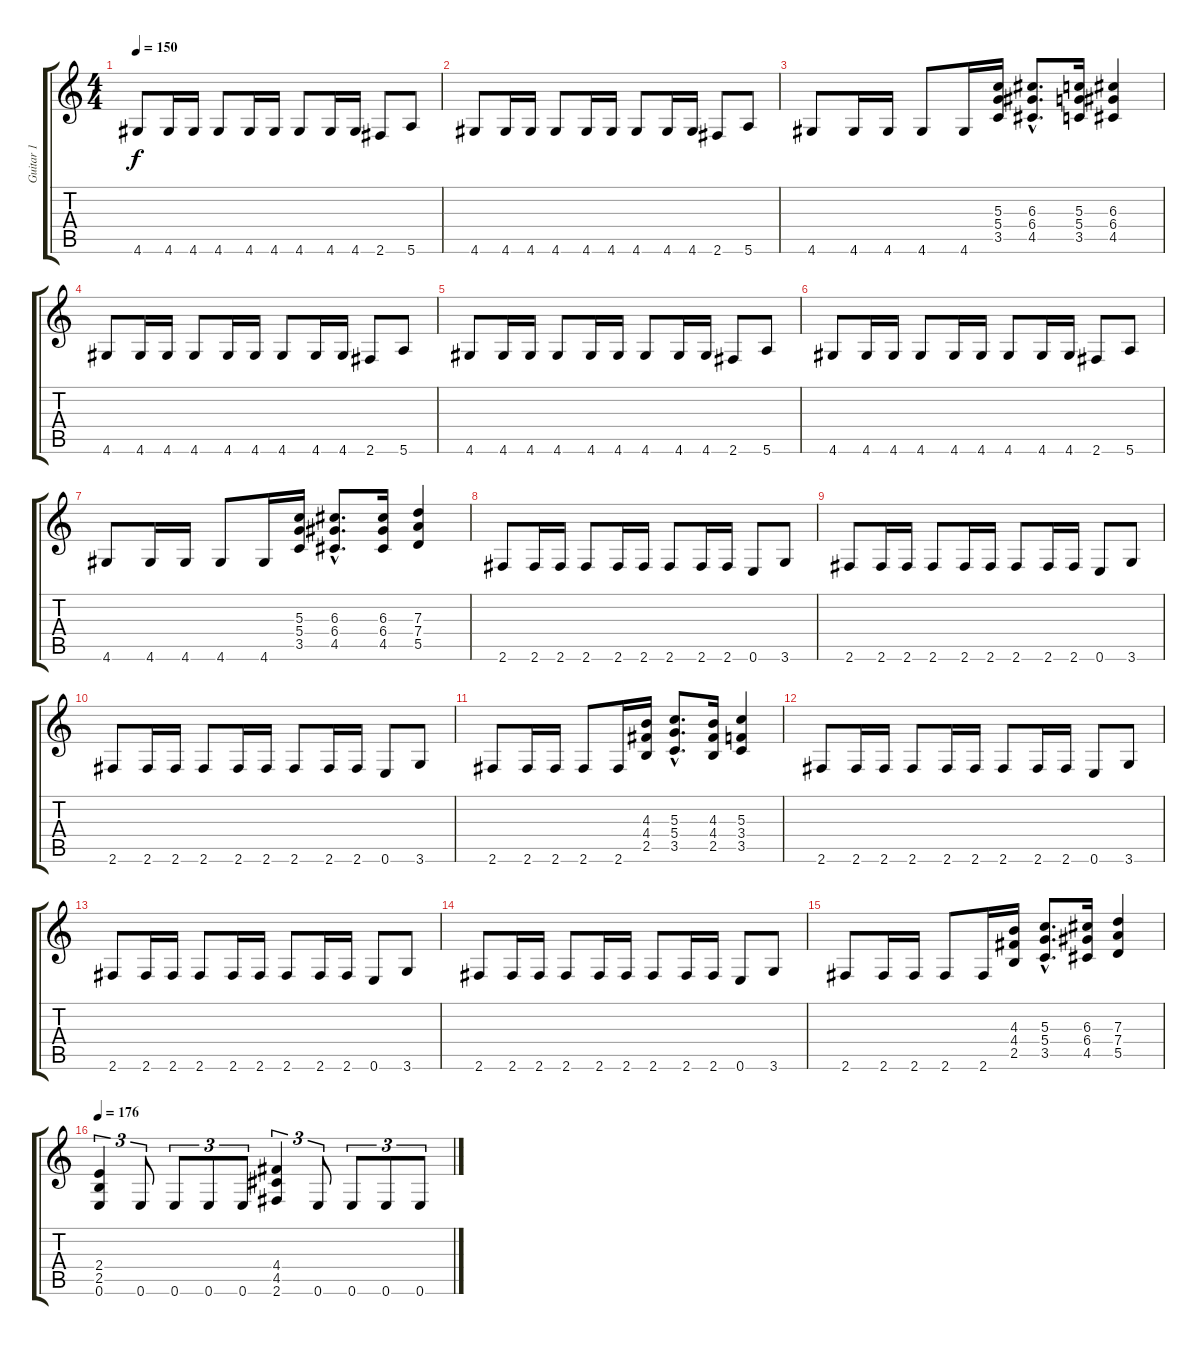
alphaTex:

\track ("Guitar 1" "Guitar 1") {instrument distortionguitar}
\staff {score tabs}
\tuning (E4 B3 G3 D3 A2 E2) {hide}
\ts (4 4)
\tempo 150
\clef g2
\ks c
4.6.8{dy f} 4.6.16 4.6.16 4.6.8 4.6.16 4.6.16 4.6.8 4.6.16 4.6.16 2.6.8 5.6.8 |
4.6.8 4.6.16 4.6.16 4.6.8 4.6.16 4.6.16 4.6.8 4.6.16 4.6.16 2.6.8 5.6.8 |
4.6.8 4.6.16 4.6.16 4.6.8 4.6.16 (5.3 5.4 3.5).16 (6.3{hac} 6.4{hac} 4.5{hac}).8{d} (5.3 5.4 3.5).16 (6.3 6.4 4.5).4 |
4.6.8 4.6.16 4.6.16 4.6.8 4.6.16 4.6.16 4.6.8 4.6.16 4.6.16 2.6.8 5.6.8 |
4.6.8 4.6.16 4.6.16 4.6.8 4.6.16 4.6.16 4.6.8 4.6.16 4.6.16 2.6.8 5.6.8 |
4.6.8 4.6.16 4.6.16 4.6.8 4.6.16 4.6.16 4.6.8 4.6.16 4.6.16 2.6.8 5.6.8 |
4.6.8 4.6.16 4.6.16 4.6.8 4.6.16 (5.3 5.4 3.5).16 (6.3{hac} 6.4{hac} 4.5{hac}).8{d} (6.3 6.4 4.5).16 (7.3 7.4 5.5).4 |
2.6.8 2.6.16 2.6.16 2.6.8 2.6.16 2.6.16 2.6.8 2.6.16 2.6.16 0.6.8 3.6.8 |
2.6.8 2.6.16 2.6.16 2.6.8 2.6.16 2.6.16 2.6.8 2.6.16 2.6.16 0.6.8 3.6.8 |
2.6.8 2.6.16 2.6.16 2.6.8 2.6.16 2.6.16 2.6.8 2.6.16 2.6.16 0.6.8 3.6.8 |
2.6.8 2.6.16 2.6.16 2.6.8 2.6.16 (4.3 4.4 2.5).16 (5.3{hac} 5.4{hac} 3.5{hac}).8{d} (4.3 4.4 2.5).16 (5.3 3.4 3.5).4 |
2.6.8 2.6.16 2.6.16 2.6.8 2.6.16 2.6.16 2.6.8 2.6.16 2.6.16 0.6.8 3.6.8 |
2.6.8 2.6.16 2.6.16 2.6.8 2.6.16 2.6.16 2.6.8 2.6.16 2.6.16 0.6.8 3.6.8 |
2.6.8 2.6.16 2.6.16 2.6.8 2.6.16 2.6.16 2.6.8 2.6.16 2.6.16 0.6.8 3.6.8 |
2.6.8 2.6.16 2.6.16 2.6.8 2.6.16 (4.3 4.4 2.5).16 (5.3{hac} 5.4{hac} 3.5{hac}).8{d} (6.3 6.4 4.5).16 (7.3 7.4 5.5).4 |
\tempo 176
(2.4 2.5 0.6).4{tu (3 2)} 0.6.8{tu (3 2)} 0.6.8{tu (3 2)} 0.6.8{tu (3 2)} 0.6.8{tu (3 2)} (4.4 4.5 2.6).4{tu (3 2)} 0.6.8{tu (3 2)} 0.6.8{tu (3 2)} 0.6.8{tu (3 2)} 0.6.8{tu (3 2)}
